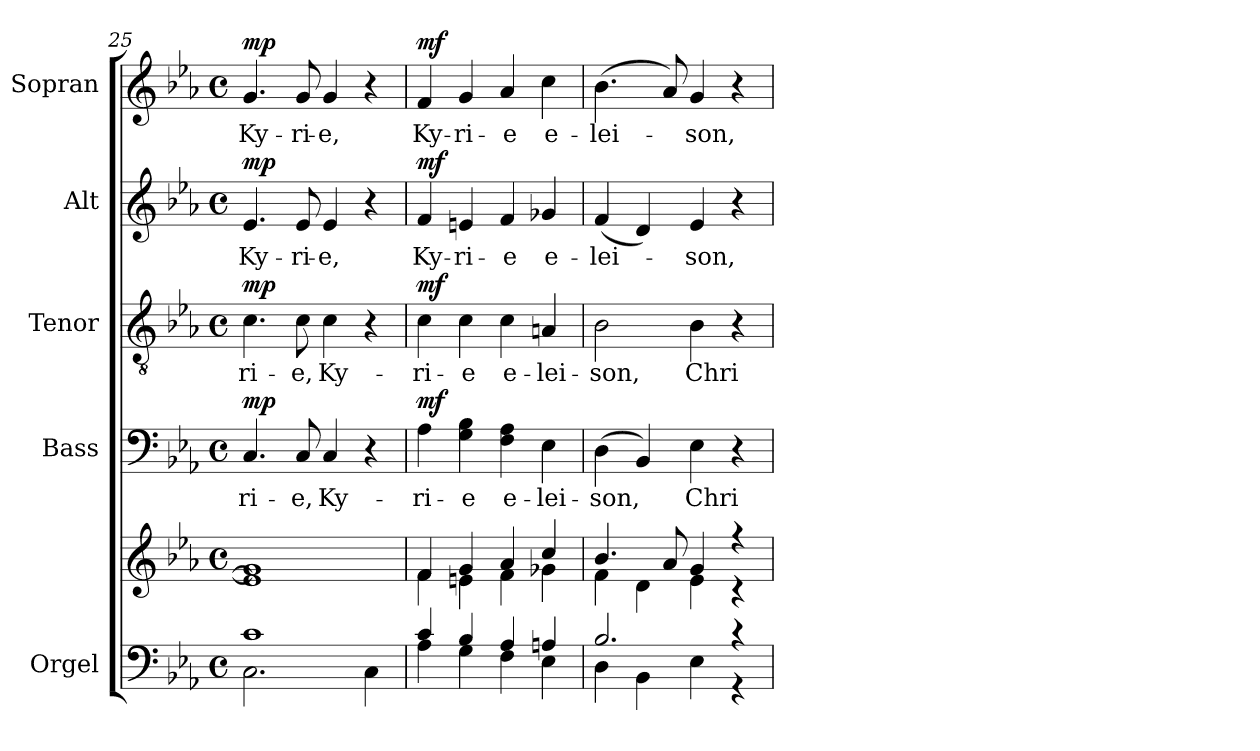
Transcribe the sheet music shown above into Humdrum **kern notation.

**kern	**kern	**kern	**text	**dynam	**kern	**text	**dynam	**kern	**text	**dynam	**kern	**text	**dynam
*part5	*part5	*part4	*part4	*part4	*part3	*part3	*part3	*part2	*part2	*part2	*part1	*part1	*part1
*staff6	*staff5	*staff4	*staff4	*staff4	*staff3	*staff3	*staff3	*staff2	*staff2	*staff2	*staff1	*staff1	*staff1
*I"Orgel	*	*I"Bass	*	*	*I"Tenor	*	*	*I"Alt	*	*	*I"Sopran	*	*
*I'Org.	*	*I'B.	*	*	*I'T.	*	*	*I'A.	*	*	*I'S.	*	*
*clefF4	*clefG2	*clefF4	*	*	*clefGv2	*	*	*clefG2	*	*	*clefG2	*	*
*k[b-e-a-]	*k[b-e-a-]	*k[b-e-a-]	*	*	*k[b-e-a-]	*	*	*k[b-e-a-]	*	*	*k[b-e-a-]	*	*
*E-:	*E-:	*E-:	*	*	*E-:	*	*	*E-:	*	*	*E-:	*	*
*M4/4	*M4/4	*M4/4	*	*	*M4/4	*	*	*M4/4	*	*	*M4/4	*	*
*met(c)	*met(c)	*met(c)	*	*	*met(c)	*	*	*met(c)	*	*	*met(c)	*	*
=25	=25	=25	=25	=25	=25	=25	=25	=25	=25	=25	=25	=25	=25
*^	*^	*	*	*	*	*	*	*	*	*	*	*	*
!	!	!	!	!	!LO:LY:b	!LO:DY:a	!	!LO:LY:b	!LO:DY:a	!	!LO:LY:b	!LO:DY:a	!	!LO:LY:b	!LO:DY:a
1c	2.C\	1g]	1e-]	4.C/	-ri-	mp	4.c\	-ri-	mp	4.e-/	Ky-	mp	4.g/	Ky-	mp
!	!	!	!	!	!LO:LY:b	!	!	!LO:LY:b	!	!	!LO:LY:b	!	!	!LO:LY:b	!
.	.	.	.	8C/	-e,	.	8c\	-e,	.	8e-/	-ri-	.	8g/	-ri-	.
!	!	!	!	!	!LO:LY:b	!	!	!LO:LY:b	!	!	!LO:LY:b	!	!	!LO:LY:b	!
.	.	.	.	4C/	Ky-	.	4c\	Ky-	.	4e-/	-e,	.	4g/	-e,	.
.	4C\	.	.	4r	.	.	4r	.	.	4r	.	.	4r	.	.
!!LO:PB:g=z
=26	=26	=26	=26	=26	=26	=26	=26	=26	=26	=26	=26	=26	=26	=26	=26
!	!	!	!	!	!LO:LY:b	!LO:DY:a	!	!LO:LY:b	!LO:DY:a	!	!LO:LY:b	!LO:DY:a	!	!LO:LY:b	!LO:DY:a
4c/	4A-\	4f/	4f\	4A-\	-ri-	mf	4c\	-ri-	mf	4f/	Ky-	mf	4f/	Ky-	mf
!	!	!	!	!	!LO:LY:b	!	!	!LO:LY:b	!	!	!LO:LY:b	!	!	!LO:LY:b	!
4B-/	4G\	4g/	4en\	4G\ 4B-\	-e	.	4c\	-e	.	4en/	-ri-	.	4g/	-ri-	.
!	!	!	!	!	!LO:LY:b	!	!	!LO:LY:b	!	!	!LO:LY:b	!	!	!LO:LY:b	!
4A-/	4F\	4a-/	4f\	4F\ 4A-\	e-	.	4c\	e-	.	4f/	-e	.	4a-/	-e	.
!	!	!	!	!	!LO:LY:b	!	!	!LO:LY:b	!	!	!LO:LY:b	!	!	!LO:LY:b	!
4An/	4E-\	4cc/	4g-X\	4E-\	-lei-	.	4An/	-lei-	.	4g-X/	e-	.	4cc\	e-	.
=27	=27	=27	=27	=27	=27	=27	=27	=27	=27	=27	=27	=27	=27	=27	=27
!	!	!	!	!	!LO:LY:b	!	!	!LO:LY:b	!	!	!LO:LY:b	!	!	!LO:LY:b	!
2.B-/	4D\	4.b-/	4f\	(>4D\	-son,	.	2B-\	-son,	.	(<4f/	-lei-	.	(>4.b-\	-lei-	.
.	4BB-\	.	4d\	4BB-/)	.	.	.	.	.	4d/)	.	.	.	.	.
.	.	8a-/	.	.	.	.	.	.	.	.	.	.	8a-/)	.	.
!	!	!	!	!	!LO:LY:b	!	!	!LO:LY:b	!	!	!LO:LY:b	!	!	!LO:LY:b	!
.	4E-\	4g/	4e-\	4E-\	Chri-	.	4B-\	Chri-	.	4e-/	-son,	.	4g/	-son,	.
4r	4r	4r	4r	4r	.	.	4r	.	.	4r	.	.	4r	.	.
*v	*v	*	*	*	*	*	*	*	*	*	*	*	*	*	*
*	*v	*v	*	*	*	*	*	*	*	*	*	*	*	*
=	=	=	=	=	=	=	=	=	=	=	=	=	=
*-	*-	*-	*-	*-	*-	*-	*-	*-	*-	*-	*-	*-	*-
